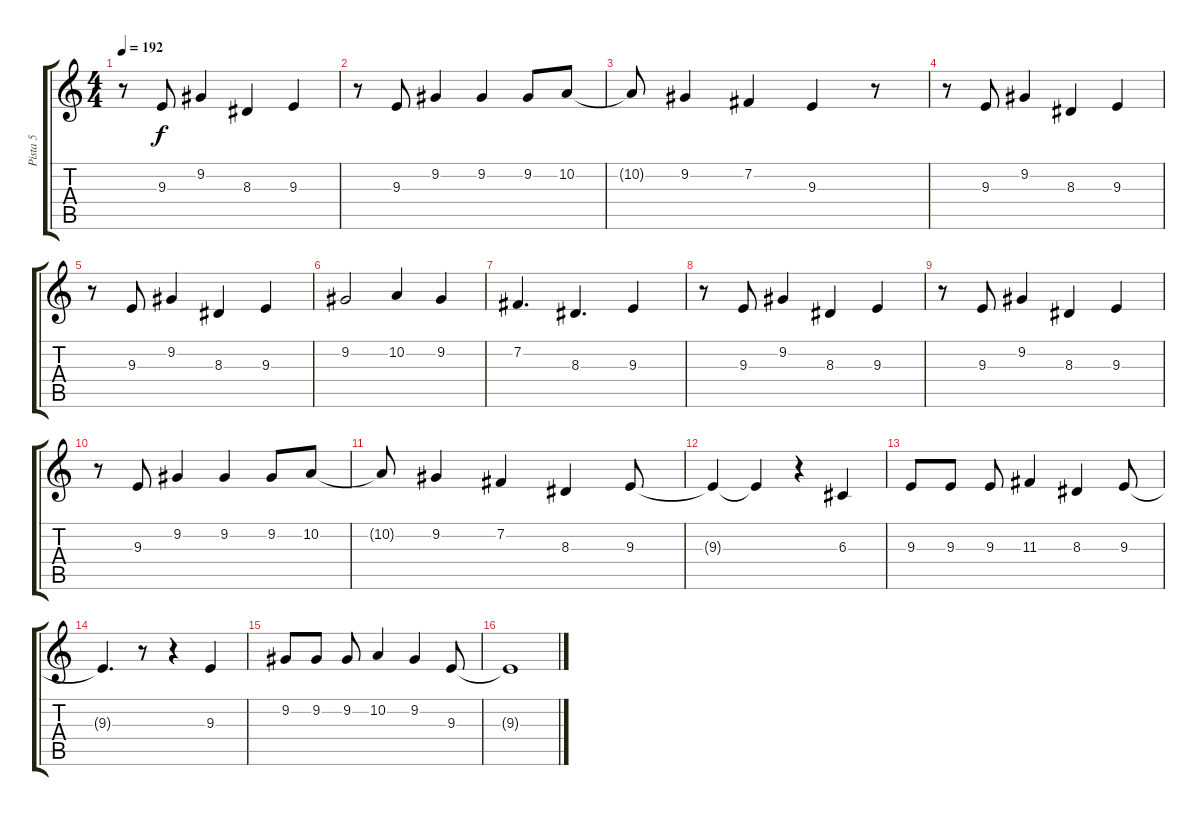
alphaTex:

\track ("Pista 5" "Pista 5") {instrument lead2sawtooth}
\staff {score tabs}
\tuning (E4 B3 G3 D3 A2 E2) {hide}
\ts (4 4)
\tempo 192
\clef g2
\ks c
r.8{dy f} 9.3.8 9.2.4 8.3.4 9.3.4 |
r.8 9.3.8 9.2.4 9.2.4 9.2.8 10.2.8 |
10.2{t}.8 9.2.4 7.2.4 9.3.4 r.8 |
r.8 9.3.8 9.2.4 8.3.4 9.3.4 |
r.8 9.3.8 9.2.4 8.3.4 9.3.4 |
9.2.2 10.2.4 9.2.4 |
7.2.4{d} 8.3.4{d} 9.3.4 |
r.8 9.3.8 9.2.4 8.3.4 9.3.4 |
r.8 9.3.8 9.2.4 8.3.4 9.3.4 |
r.8 9.3.8 9.2.4 9.2.4 9.2.8 10.2.8 |
10.2{t}.8 9.2.4 7.2.4 8.3.4 9.3.8 |
9.3{t}.4 9.3{t}.4 r.4 6.3.4 |
9.3.8 9.3.8 9.3.8 11.3.4 8.3.4 9.3.8 |
9.3{t}.4{d} r.8 r.4 9.3.4 |
9.2.8 9.2.8 9.2.8 10.2.4 9.2.4 9.3.8 |
9.3{t}.1
